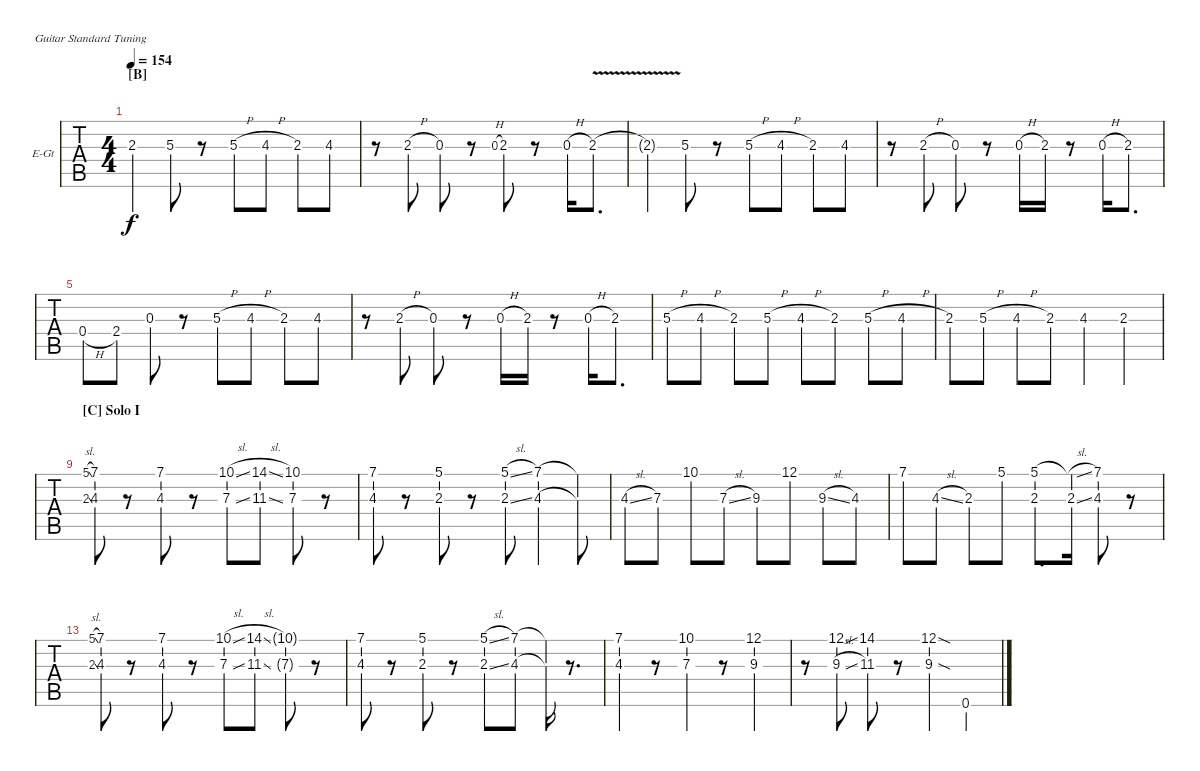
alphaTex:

\defaultSystemsLayout 4
\bracketExtendMode nobrackets
\firstSystemTrackNameOrientation horizontal
\otherSystemsTrackNameOrientation horizontal
\defaultBarNumberDisplay FirstOfSystem
\track ("Guitar" "E-Gt") {instrument distortionguitar}
\staff {tabs}
\tuning (E4 B3 G3 D3 A2 E2)
\ts (4 4)
\section ("B" "")
\scale
0.194444
\tempo 154
\accidentals auto
\clef g2
\ottava regular
\simile none
\ks c
2.3{st}.4{lyrics (0 "") lyrics (1 "") lyrics (2 "") lyrics (3 "") lyrics (4 "") dy f} 5.3.8{lyrics (0 "") lyrics (1 "") lyrics (2 "") lyrics (3 "") lyrics (4 "")} r.8 5.3{h}.8{lyrics (0 "") lyrics (1 "") lyrics (2 "") lyrics (3 "") lyrics (4 "")} 4.3{h}.8{lyrics (0 "") lyrics (1 "") lyrics (2 "") lyrics (3 "") lyrics (4 "")} 2.3.8{lyrics (0 "") lyrics (1 "") lyrics (2 "") lyrics (3 "") lyrics (4 "")} 4.3.8{lyrics (0 "") lyrics (1 "") lyrics (2 "") lyrics (3 "") lyrics (4 "")} |
\scale
0.305556 r.8 2.3{h}.8{lyrics (0 "") lyrics (1 "") lyrics (2 "") lyrics (3 "") lyrics (4 "")} 0.3.8{lyrics (0 "") lyrics (1 "") lyrics (2 "") lyrics (3 "") lyrics (4 "")} r.8 0.3{h}.8{lyrics (0 "") lyrics (1 "") lyrics (2 "") lyrics (3 "") lyrics (4 "") gr} 2.3.8{lyrics (0 "") lyrics (1 "") lyrics (2 "") lyrics (3 "") lyrics (4 "")} r.8 0.3{h}.16{lyrics (0 "") lyrics (1 "") lyrics (2 "") lyrics (3 "") lyrics (4 "")} 2.3{v}.8{d lyrics (0 "") lyrics (1 "") lyrics (2 "") lyrics (3 "") lyrics (4 "")} |
\scale
0.194444 2.3{v t}.4{lyrics (0 "") lyrics (1 "") lyrics (2 "") lyrics (3 "") lyrics (4 "")} 5.3.8{lyrics (0 "") lyrics (1 "") lyrics (2 "") lyrics (3 "") lyrics (4 "")} r.8 5.3{h}.8{lyrics (0 "") lyrics (1 "") lyrics (2 "") lyrics (3 "") lyrics (4 "")} 4.3{h}.8{lyrics (0 "") lyrics (1 "") lyrics (2 "") lyrics (3 "") lyrics (4 "")} 2.3.8{lyrics (0 "") lyrics (1 "") lyrics (2 "") lyrics (3 "") lyrics (4 "")} 4.3.8{lyrics (0 "") lyrics (1 "") lyrics (2 "") lyrics (3 "") lyrics (4 "")} |
\scale
0.305556 r.8 2.3{h}.8{lyrics (0 "") lyrics (1 "") lyrics (2 "") lyrics (3 "") lyrics (4 "")} 0.3.8{lyrics (0 "") lyrics (1 "") lyrics (2 "") lyrics (3 "") lyrics (4 "")} r.8 0.3{h}.16{lyrics (0 "") lyrics (1 "") lyrics (2 "") lyrics (3 "") lyrics (4 "")} 2.3.16{lyrics (0 "") lyrics (1 "") lyrics (2 "") lyrics (3 "") lyrics (4 "")} r.8 0.3{h}.16{lyrics (0 "") lyrics (1 "") lyrics (2 "") lyrics (3 "") lyrics (4 "")} 2.3.8{d lyrics (0 "") lyrics (1 "") lyrics (2 "") lyrics (3 "") lyrics (4 "")} |
\scale
0.21875 0.4{h}.8{lyrics (0 "") lyrics (1 "") lyrics (2 "") lyrics (3 "") lyrics (4 "")} 2.4.8{lyrics (0 "") lyrics (1 "") lyrics (2 "") lyrics (3 "") lyrics (4 "")} 0.3.8{lyrics (0 "") lyrics (1 "") lyrics (2 "") lyrics (3 "") lyrics (4 "")} r.8 5.3{h}.8{lyrics (0 "") lyrics (1 "") lyrics (2 "") lyrics (3 "") lyrics (4 "")} 4.3{h}.8{lyrics (0 "") lyrics (1 "") lyrics (2 "") lyrics (3 "") lyrics (4 "")} 2.3.8{lyrics (0 "") lyrics (1 "") lyrics (2 "") lyrics (3 "") lyrics (4 "")} 4.3.8{lyrics (0 "") lyrics (1 "") lyrics (2 "") lyrics (3 "") lyrics (4 "")} |
\scale
0.34375 r.8 2.3{h}.8{lyrics (0 "") lyrics (1 "") lyrics (2 "") lyrics (3 "") lyrics (4 "")} 0.3.8{lyrics (0 "") lyrics (1 "") lyrics (2 "") lyrics (3 "") lyrics (4 "")} r.8 0.3{h}.16{lyrics (0 "") lyrics (1 "") lyrics (2 "") lyrics (3 "") lyrics (4 "")} 2.3.16{lyrics (0 "") lyrics (1 "") lyrics (2 "") lyrics (3 "") lyrics (4 "")} r.8 0.3{h}.16{lyrics (0 "") lyrics (1 "") lyrics (2 "") lyrics (3 "") lyrics (4 "")} 2.3.8{d lyrics (0 "") lyrics (1 "") lyrics (2 "") lyrics (3 "") lyrics (4 "")} |
\scale
0.21875 5.3{h}.8{lyrics (0 "") lyrics (1 "") lyrics (2 "") lyrics (3 "") lyrics (4 "")} 4.3{h}.8{lyrics (0 "") lyrics (1 "") lyrics (2 "") lyrics (3 "") lyrics (4 "")} 2.3.8{lyrics (0 "") lyrics (1 "") lyrics (2 "") lyrics (3 "") lyrics (4 "")} 5.3{h}.8{lyrics (0 "") lyrics (1 "") lyrics (2 "") lyrics (3 "") lyrics (4 "")} 4.3{h}.8{lyrics (0 "") lyrics (1 "") lyrics (2 "") lyrics (3 "") lyrics (4 "")} 2.3.8{lyrics (0 "") lyrics (1 "") lyrics (2 "") lyrics (3 "") lyrics (4 "")} 5.3{h}.8{lyrics (0 "") lyrics (1 "") lyrics (2 "") lyrics (3 "") lyrics (4 "")} 4.3{h}.8{lyrics (0 "") lyrics (1 "") lyrics (2 "") lyrics (3 "") lyrics (4 "")} |
\scale
0.21875 2.3.8{lyrics (0 "") lyrics (1 "") lyrics (2 "") lyrics (3 "") lyrics (4 "")} 5.3{h}.8{lyrics (0 "") lyrics (1 "") lyrics (2 "") lyrics (3 "") lyrics (4 "")} 4.3{h}.8{lyrics (0 "") lyrics (1 "") lyrics (2 "") lyrics (3 "") lyrics (4 "")} 2.3{st}.8{lyrics (0 "") lyrics (1 "") lyrics (2 "") lyrics (3 "") lyrics (4 "")} 4.3.4{lyrics (0 "") lyrics (1 "") lyrics (2 "") lyrics (3 "") lyrics (4 "")} 2.3.4{lyrics (0 "") lyrics (1 "") lyrics (2 "") lyrics (3 "") lyrics (4 "")} |
\section ("C" "Solo I")
\scale
0.230769 (5.1{sl} 2.3{sl}).8{lyrics (0 "") lyrics (1 "") lyrics (2 "") lyrics (3 "") lyrics (4 "") gr} (7.1 4.3).8{lyrics (0 "") lyrics (1 "") lyrics (2 "") lyrics (3 "") lyrics (4 "")} r.8 (7.1 4.3).8{lyrics (0 "") lyrics (1 "") lyrics (2 "") lyrics (3 "") lyrics (4 "")} r.8 (10.1{sl} 7.3{sl}).8{lyrics (0 "") lyrics (1 "") lyrics (2 "") lyrics (3 "") lyrics (4 "")} (14.1{sl} 11.3{sl}).8{lyrics (0 "") lyrics (1 "") lyrics (2 "") lyrics (3 "") lyrics (4 "")} (7.3 10.1).8{lyrics (0 "") lyrics (1 "") lyrics (2 "") lyrics (3 "") lyrics (4 "")} r.8 |
\scale
0.215385 (7.1 4.3).8{lyrics (0 "") lyrics (1 "") lyrics (2 "") lyrics (3 "") lyrics (4 "")} r.8 (5.1 2.3).8{lyrics (0 "") lyrics (1 "") lyrics (2 "") lyrics (3 "") lyrics (4 "")} r.8 (5.1{sl} 2.3{sl}).8{lyrics (0 "") lyrics (1 "") lyrics (2 "") lyrics (3 "") lyrics (4 "")} (7.1 4.3).4{lyrics (0 "") lyrics (1 "") lyrics (2 "") lyrics (3 "") lyrics (4 "")} (4.3{t} 7.1{t}).8{lyrics (0 "") lyrics (1 "") lyrics (2 "") lyrics (3 "") lyrics (4 "")} |
\scale
0.215385 4.3{sl}.8{lyrics (0 "") lyrics (1 "") lyrics (2 "") lyrics (3 "") lyrics (4 "")} 7.3.8{lyrics (0 "") lyrics (1 "") lyrics (2 "") lyrics (3 "") lyrics (4 "")} 10.1.8{lyrics (0 "") lyrics (1 "") lyrics (2 "") lyrics (3 "") lyrics (4 "")} 7.3{sl}.8{lyrics (0 "") lyrics (1 "") lyrics (2 "") lyrics (3 "") lyrics (4 "")} 9.3.8{lyrics (0 "") lyrics (1 "") lyrics (2 "") lyrics (3 "") lyrics (4 "")} 12.1.8{lyrics (0 "") lyrics (1 "") lyrics (2 "") lyrics (3 "") lyrics (4 "")} 9.3{sl}.8{lyrics (0 "") lyrics (1 "") lyrics (2 "") lyrics (3 "") lyrics (4 "")} 4.3.8{lyrics (0 "") lyrics (1 "") lyrics (2 "") lyrics (3 "") lyrics (4 "")} |
\scale
0.338462 7.1.8{lyrics (0 "") lyrics (1 "") lyrics (2 "") lyrics (3 "") lyrics (4 "")} 4.3{sl}.8{lyrics (0 "") lyrics (1 "") lyrics (2 "") lyrics (3 "") lyrics (4 "")} 2.3.8{lyrics (0 "") lyrics (1 "") lyrics (2 "") lyrics (3 "") lyrics (4 "")} 5.1.8{lyrics (0 "") lyrics (1 "") lyrics (2 "") lyrics (3 "") lyrics (4 "")} (5.1 2.3).8{d lyrics (0 "") lyrics (1 "") lyrics (2 "") lyrics (3 "") lyrics (4 "")} (5.1{sl t} 2.3{sl}).16{lyrics (0 "") lyrics (1 "") lyrics (2 "") lyrics (3 "") lyrics (4 "")} (7.1 4.3).8{lyrics (0 "") lyrics (1 "") lyrics (2 "") lyrics (3 "") lyrics (4 "")} r.8 |
\scale
0.230769 (5.1{sl} 2.3{sl}).8{lyrics (0 "") lyrics (1 "") lyrics (2 "") lyrics (3 "") lyrics (4 "") gr} (7.1 4.3).8{lyrics (0 "") lyrics (1 "") lyrics (2 "") lyrics (3 "") lyrics (4 "")} r.8 (7.1 4.3).8{lyrics (0 "") lyrics (1 "") lyrics (2 "") lyrics (3 "") lyrics (4 "")} r.8 (10.1{sl} 7.3{sl}).8{lyrics (0 "") lyrics (1 "") lyrics (2 "") lyrics (3 "") lyrics (4 "")} (14.1{sl} 11.3{sl}).8{lyrics (0 "") lyrics (1 "") lyrics (2 "") lyrics (3 "") lyrics (4 "")} (7.3{g} 10.1{g}).8{lyrics (0 "") lyrics (1 "") lyrics (2 "") lyrics (3 "") lyrics (4 "")} r.8 |
\scale
0.338462 (7.1 4.3).8{lyrics (0 "") lyrics (1 "") lyrics (2 "") lyrics (3 "") lyrics (4 "")} r.8 (5.1 2.3).8{lyrics (0 "") lyrics (1 "") lyrics (2 "") lyrics (3 "") lyrics (4 "")} r.8 (5.1{sl} 2.3{sl}).8{lyrics (0 "") lyrics (1 "") lyrics (2 "") lyrics (3 "") lyrics (4 "")} (7.1 4.3).8{lyrics (0 "") lyrics (1 "") lyrics (2 "") lyrics (3 "") lyrics (4 "")} (7.1{t} 4.3{t}).16{lyrics (0 "") lyrics (1 "") lyrics (2 "") lyrics (3 "") lyrics (4 "")} r.8{d} |
\scale
0.215385 (7.1 4.3).4{lyrics (0 "") lyrics (1 "") lyrics (2 "") lyrics (3 "") lyrics (4 "")} r.8 (10.1 7.3).4{lyrics (0 "") lyrics (1 "") lyrics (2 "") lyrics (3 "") lyrics (4 "")} r.8 (12.1 9.3).4{lyrics (0 "") lyrics (1 "") lyrics (2 "") lyrics (3 "") lyrics (4 "")} |
\scale
0.215385 r.8 (12.1{ss} 9.3{sl}).8{lyrics (0 "") lyrics (1 "") lyrics (2 "") lyrics (3 "") lyrics (4 "")} (14.1 11.3).8{lyrics (0 "") lyrics (1 "") lyrics (2 "") lyrics (3 "") lyrics (4 "")} r.8 (12.1{sod} 9.3{sod}).4{lyrics (0 "") lyrics (1 "") lyrics (2 "") lyrics (3 "") lyrics (4 "")} 0.6.4{lyrics (0 "") lyrics (1 "") lyrics (2 "") lyrics (3 "") lyrics (4 "")}
